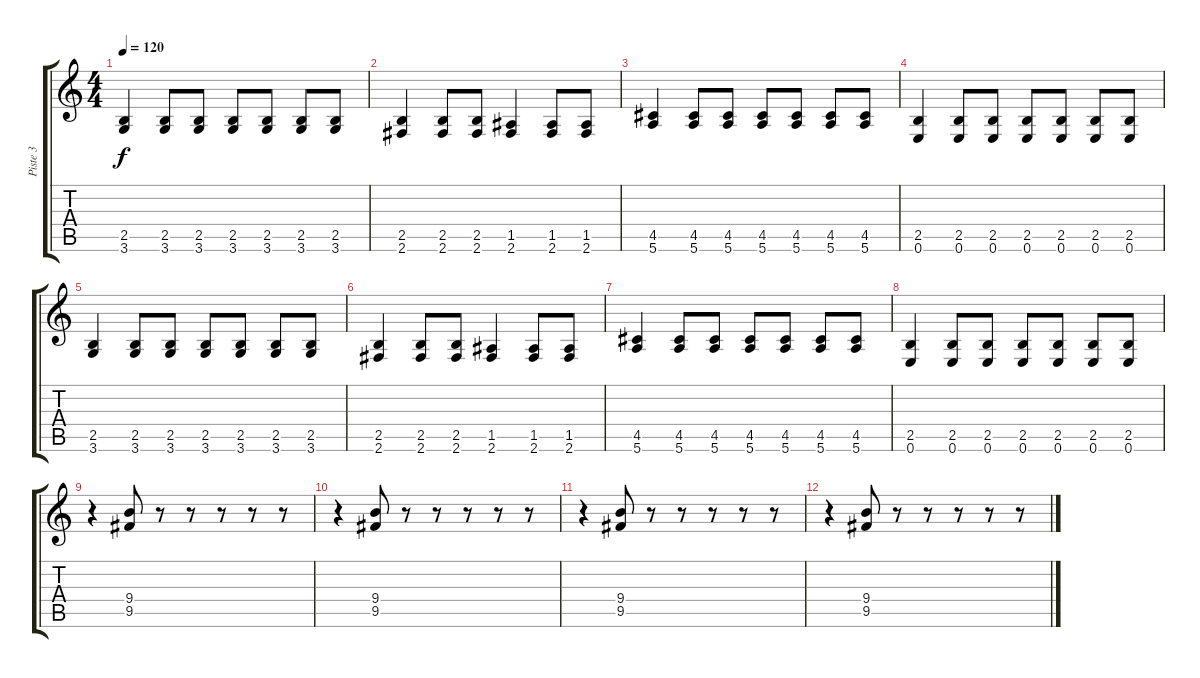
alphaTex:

\track ("Piste 3" "Piste 3") {instrument overdrivenguitar}
\staff {score tabs}
\tuning (E4 B3 G3 D3 A2 E2) {hide}
\ts (4 4)
\tempo 120
\clef g2
\ks c
(2.5 3.6).4{dy f} (2.5 3.6).8 (2.5 3.6).8 (2.5 3.6).8 (2.5 3.6).8 (2.5 3.6).8 (2.5 3.6).8 |
(2.5 2.6).4 (2.5 2.6).8 (2.5 2.6).8 (1.5 2.6).4 (1.5 2.6).8 (1.5 2.6).8 |
(4.5 5.6).4 (4.5 5.6).8 (4.5 5.6).8 (4.5 5.6).8 (4.5 5.6).8 (4.5 5.6).8 (4.5 5.6).8 |
(2.5 0.6).4 (2.5 0.6).8 (2.5 0.6).8 (2.5 0.6).8 (2.5 0.6).8 (2.5 0.6).8 (2.5 0.6).8 |
(2.5 3.6).4 (2.5 3.6).8 (2.5 3.6).8 (2.5 3.6).8 (2.5 3.6).8 (2.5 3.6).8 (2.5 3.6).8 |
(2.5 2.6).4 (2.5 2.6).8 (2.5 2.6).8 (1.5 2.6).4 (1.5 2.6).8 (1.5 2.6).8 |
(4.5 5.6).4 (4.5 5.6).8 (4.5 5.6).8 (4.5 5.6).8 (4.5 5.6).8 (4.5 5.6).8 (4.5 5.6).8 |
(2.5 0.6).4 (2.5 0.6).8 (2.5 0.6).8 (2.5 0.6).8 (2.5 0.6).8 (2.5 0.6).8 (2.5 0.6).8 |
r.4 (9.4 9.5).8 r.8 r.8 r.8 r.8 r.8 |
r.4 (9.4 9.5).8 r.8 r.8 r.8 r.8 r.8 |
r.4 (9.4 9.5).8 r.8 r.8 r.8 r.8 r.8 |
r.4 (9.4 9.5).8 r.8 r.8 r.8 r.8 r.8
